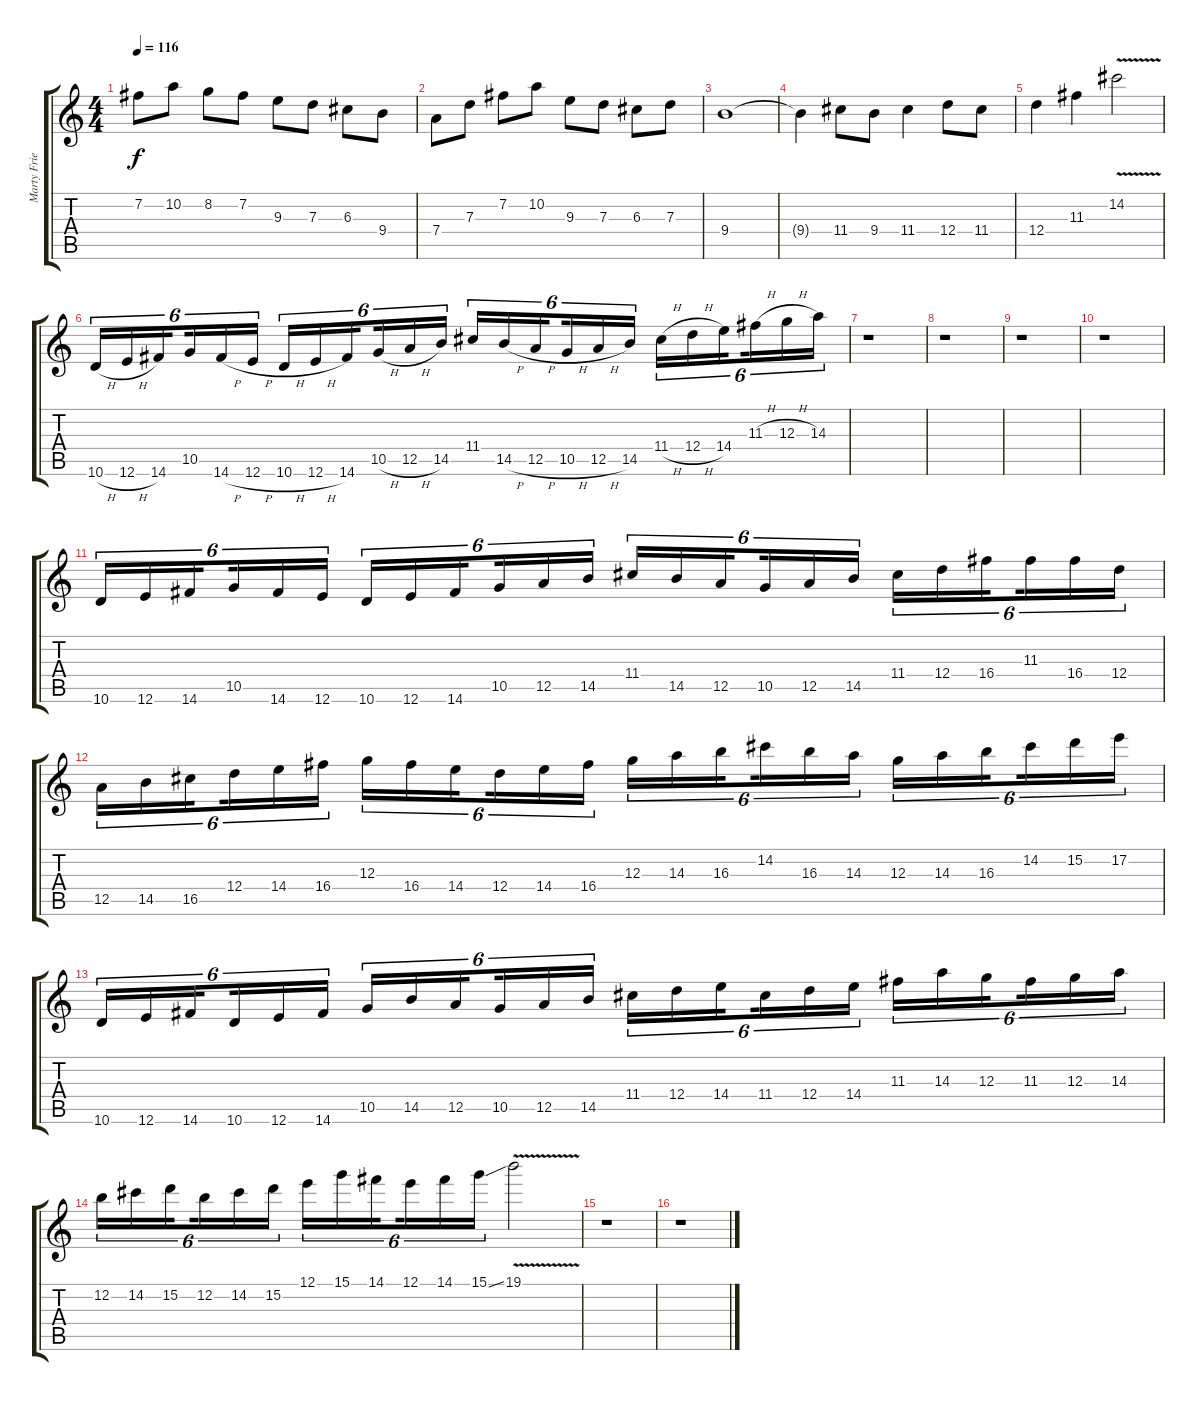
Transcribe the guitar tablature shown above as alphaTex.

\track ("Marty Friedman" "Marty Frie") {instrument acousticguitarsteel}
\staff {score tabs}
\tuning (E4 B3 G3 D3 A2 E2) {hide}
\ts (4 4)
\tempo 116
\clef g2
\ks c
7.2.8{dy f} 10.2.8 8.2.8 7.2.8 9.3.8 7.3.8 6.3.8 9.4.8 |
7.4.8 7.3.8 7.2.8 10.2.8 9.3.8 7.3.8 6.3.8 7.3.8 |
9.4.1 |
9.4{t}.4 11.4.8 9.4.8 11.4.4 12.4.8 11.4.8 |
12.4.4 11.3.4 14.2{v}.2 |
10.6{h}.16{tu (6 4) instrument overdrivenguitar} 12.6{h}.16{tu (6 4)} 14.6.16{tu (6 4) beam splitsecondary} 10.5.16{tu (6 4)} 14.6{h}.16{tu (6 4)} 12.6{h}.16{tu (6 4)} 10.6{h}.16{tu (6 4)} 12.6{h}.16{tu (6 4)} 14.6.16{tu (6 4) beam splitsecondary} 10.5{h}.16{tu (6 4)} 12.5{h}.16{tu (6 4)} 14.5.16{tu (6 4)} 11.4.16{tu (6 4)} 14.5{h}.16{tu (6 4)} 12.5{h}.16{tu (6 4) beam splitsecondary} 10.5{h}.16{tu (6 4)} 12.5{h}.16{tu (6 4)} 14.5.16{tu (6 4)} 11.4{h}.16{tu (6 4)} 12.4{h}.16{tu (6 4)} 14.4.16{tu (6 4) beam splitsecondary} 11.3{h}.16{tu (6 4)} 12.3{h}.16{tu (6 4)} 14.3.16{tu (6 4)} |
r.1 |
r.1 |
r.1 |
r.1 |
10.6.16{tu (6 4)} 12.6.16{tu (6 4)} 14.6.16{tu (6 4) beam splitsecondary} 10.5.16{tu (6 4)} 14.6.16{tu (6 4)} 12.6.16{tu (6 4)} 10.6.16{tu (6 4)} 12.6.16{tu (6 4)} 14.6.16{tu (6 4) beam splitsecondary} 10.5.16{tu (6 4)} 12.5.16{tu (6 4)} 14.5.16{tu (6 4)} 11.4.16{tu (6 4)} 14.5.16{tu (6 4)} 12.5.16{tu (6 4) beam splitsecondary} 10.5.16{tu (6 4)} 12.5.16{tu (6 4)} 14.5.16{tu (6 4)} 11.4.16{tu (6 4)} 12.4.16{tu (6 4)} 16.4.16{tu (6 4) beam splitsecondary} 11.3.16{tu (6 4)} 16.4.16{tu (6 4)} 12.4.16{tu (6 4)} |
12.5.16{tu (6 4)} 14.5.16{tu (6 4)} 16.5.16{tu (6 4) beam splitsecondary} 12.4.16{tu (6 4)} 14.4.16{tu (6 4)} 16.4.16{tu (6 4)} 12.3.16{tu (6 4)} 16.4.16{tu (6 4)} 14.4.16{tu (6 4) beam splitsecondary} 12.4.16{tu (6 4)} 14.4.16{tu (6 4)} 16.4.16{tu (6 4)} 12.3.16{tu (6 4)} 14.3.16{tu (6 4)} 16.3.16{tu (6 4) beam splitsecondary} 14.2.16{tu (6 4)} 16.3.16{tu (6 4)} 14.3.16{tu (6 4)} 12.3.16{tu (6 4)} 14.3.16{tu (6 4)} 16.3.16{tu (6 4) beam splitsecondary} 14.2.16{tu (6 4)} 15.2.16{tu (6 4)} 17.2.16{tu (6 4)} |
10.6.16{tu (6 4)} 12.6.16{tu (6 4)} 14.6.16{tu (6 4) beam splitsecondary} 10.6.16{tu (6 4)} 12.6.16{tu (6 4)} 14.6.16{tu (6 4)} 10.5.16{tu (6 4)} 14.5.16{tu (6 4)} 12.5.16{tu (6 4) beam splitsecondary} 10.5.16{tu (6 4)} 12.5.16{tu (6 4)} 14.5.16{tu (6 4)} 11.4.16{tu (6 4)} 12.4.16{tu (6 4)} 14.4.16{tu (6 4) beam splitsecondary} 11.4.16{tu (6 4)} 12.4.16{tu (6 4)} 14.4.16{tu (6 4)} 11.3.16{tu (6 4)} 14.3.16{tu (6 4)} 12.3.16{tu (6 4) beam splitsecondary} 11.3.16{tu (6 4)} 12.3.16{tu (6 4)} 14.3.16{tu (6 4)} |
12.2.16{tu (6 4)} 14.2.16{tu (6 4)} 15.2.16{tu (6 4) beam splitsecondary} 12.2.16{tu (6 4)} 14.2.16{tu (6 4)} 15.2.16{tu (6 4)} 12.1.16{tu (6 4)} 15.1.16{tu (6 4)} 14.1.16{tu (6 4) beam splitsecondary} 12.1.16{tu (6 4)} 14.1.16{tu (6 4)} 15.1{ss}.16{tu (6 4)} 19.1{v}.2 |
r.1 |
r.1
